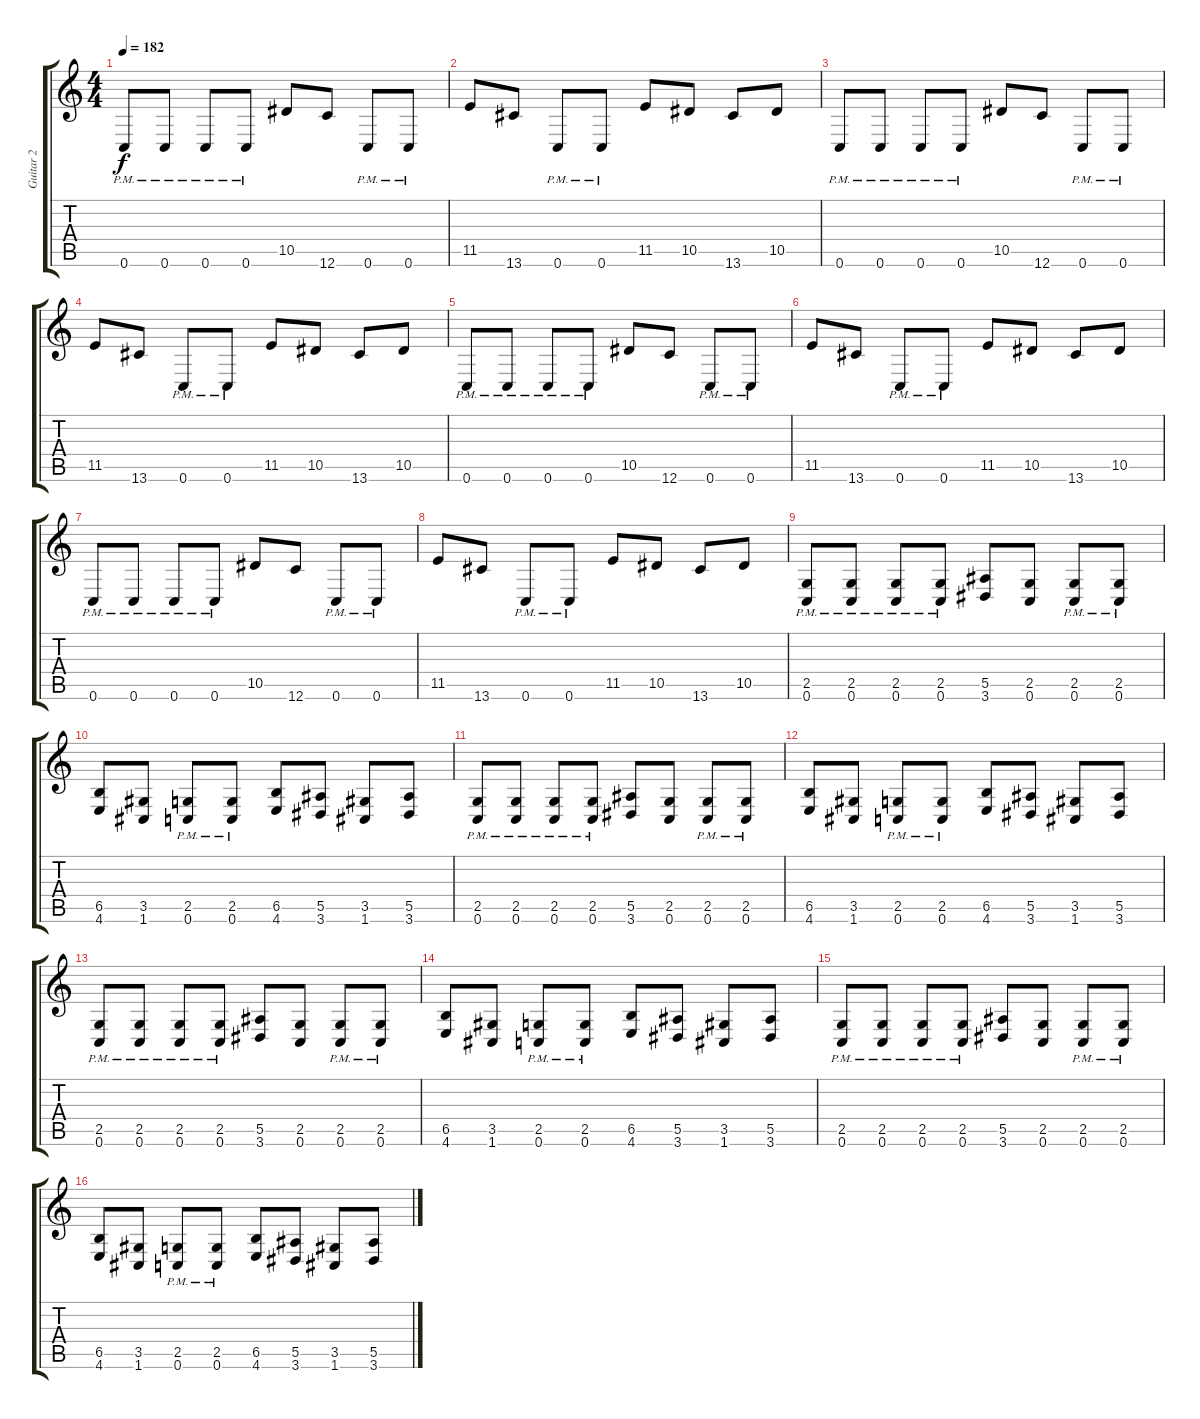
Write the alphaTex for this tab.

\track ("Guitar 2" "Guitar 2") {instrument distortionguitar}
\staff {score tabs}
\tuning (C4 G3 Eb3 Bb2 F2 C2) {hide}
\ts (4 4)
\tempo 182
\clef g2
\ks c
0.6{pm}.8{dy f} 0.6{pm}.8 0.6{pm}.8 0.6{pm}.8 10.5.8 12.6.8 0.6{pm}.8 0.6{pm}.8 |
11.5.8 13.6.8 0.6{pm}.8 0.6{pm}.8 11.5.8 10.5.8 13.6.8 10.5.8 |
0.6{pm}.8 0.6{pm}.8 0.6{pm}.8 0.6{pm}.8 10.5.8 12.6.8 0.6{pm}.8 0.6{pm}.8 |
11.5.8 13.6.8 0.6{pm}.8 0.6{pm}.8 11.5.8 10.5.8 13.6.8 10.5.8 |
0.6{pm}.8 0.6{pm}.8 0.6{pm}.8 0.6{pm}.8 10.5.8 12.6.8 0.6{pm}.8 0.6{pm}.8 |
11.5.8 13.6.8 0.6{pm}.8 0.6{pm}.8 11.5.8 10.5.8 13.6.8 10.5.8 |
0.6{pm}.8 0.6{pm}.8 0.6{pm}.8 0.6{pm}.8 10.5.8 12.6.8 0.6{pm}.8 0.6{pm}.8 |
11.5.8 13.6.8 0.6{pm}.8 0.6{pm}.8 11.5.8 10.5.8 13.6.8 10.5.8 |
(2.5{pm} 0.6{pm}).8 (2.5{pm} 0.6{pm}).8 (2.5{pm} 0.6{pm}).8 (2.5{pm} 0.6{pm}).8 (5.5 3.6).8 (2.5 0.6).8 (2.5{pm} 0.6{pm}).8 (2.5{pm} 0.6{pm}).8 |
(6.5 4.6).8 (3.5 1.6).8 (2.5{pm} 0.6{pm}).8 (2.5{pm} 0.6{pm}).8 (6.5 4.6).8 (5.5 3.6).8 (3.5 1.6).8 (5.5 3.6).8 |
(2.5{pm} 0.6{pm}).8 (2.5{pm} 0.6{pm}).8 (2.5{pm} 0.6{pm}).8 (2.5{pm} 0.6{pm}).8 (5.5 3.6).8 (2.5 0.6).8 (2.5{pm} 0.6{pm}).8 (2.5{pm} 0.6{pm}).8 |
(6.5 4.6).8 (3.5 1.6).8 (2.5{pm} 0.6{pm}).8 (2.5{pm} 0.6{pm}).8 (6.5 4.6).8 (5.5 3.6).8 (3.5 1.6).8 (5.5 3.6).8 |
(2.5{pm} 0.6{pm}).8 (2.5{pm} 0.6{pm}).8 (2.5{pm} 0.6{pm}).8 (2.5{pm} 0.6{pm}).8 (5.5 3.6).8 (2.5 0.6).8 (2.5{pm} 0.6{pm}).8 (2.5{pm} 0.6{pm}).8 |
(6.5 4.6).8 (3.5 1.6).8 (2.5{pm} 0.6{pm}).8 (2.5{pm} 0.6{pm}).8 (6.5 4.6).8 (5.5 3.6).8 (3.5 1.6).8 (5.5 3.6).8 |
(2.5{pm} 0.6{pm}).8 (2.5{pm} 0.6{pm}).8 (2.5{pm} 0.6{pm}).8 (2.5{pm} 0.6{pm}).8 (5.5 3.6).8 (2.5 0.6).8 (2.5{pm} 0.6{pm}).8 (2.5{pm} 0.6{pm}).8 |
(6.5 4.6).8 (3.5 1.6).8 (2.5{pm} 0.6{pm}).8 (2.5{pm} 0.6{pm}).8 (6.5 4.6).8 (5.5 3.6).8 (3.5 1.6).8 (5.5 3.6).8
